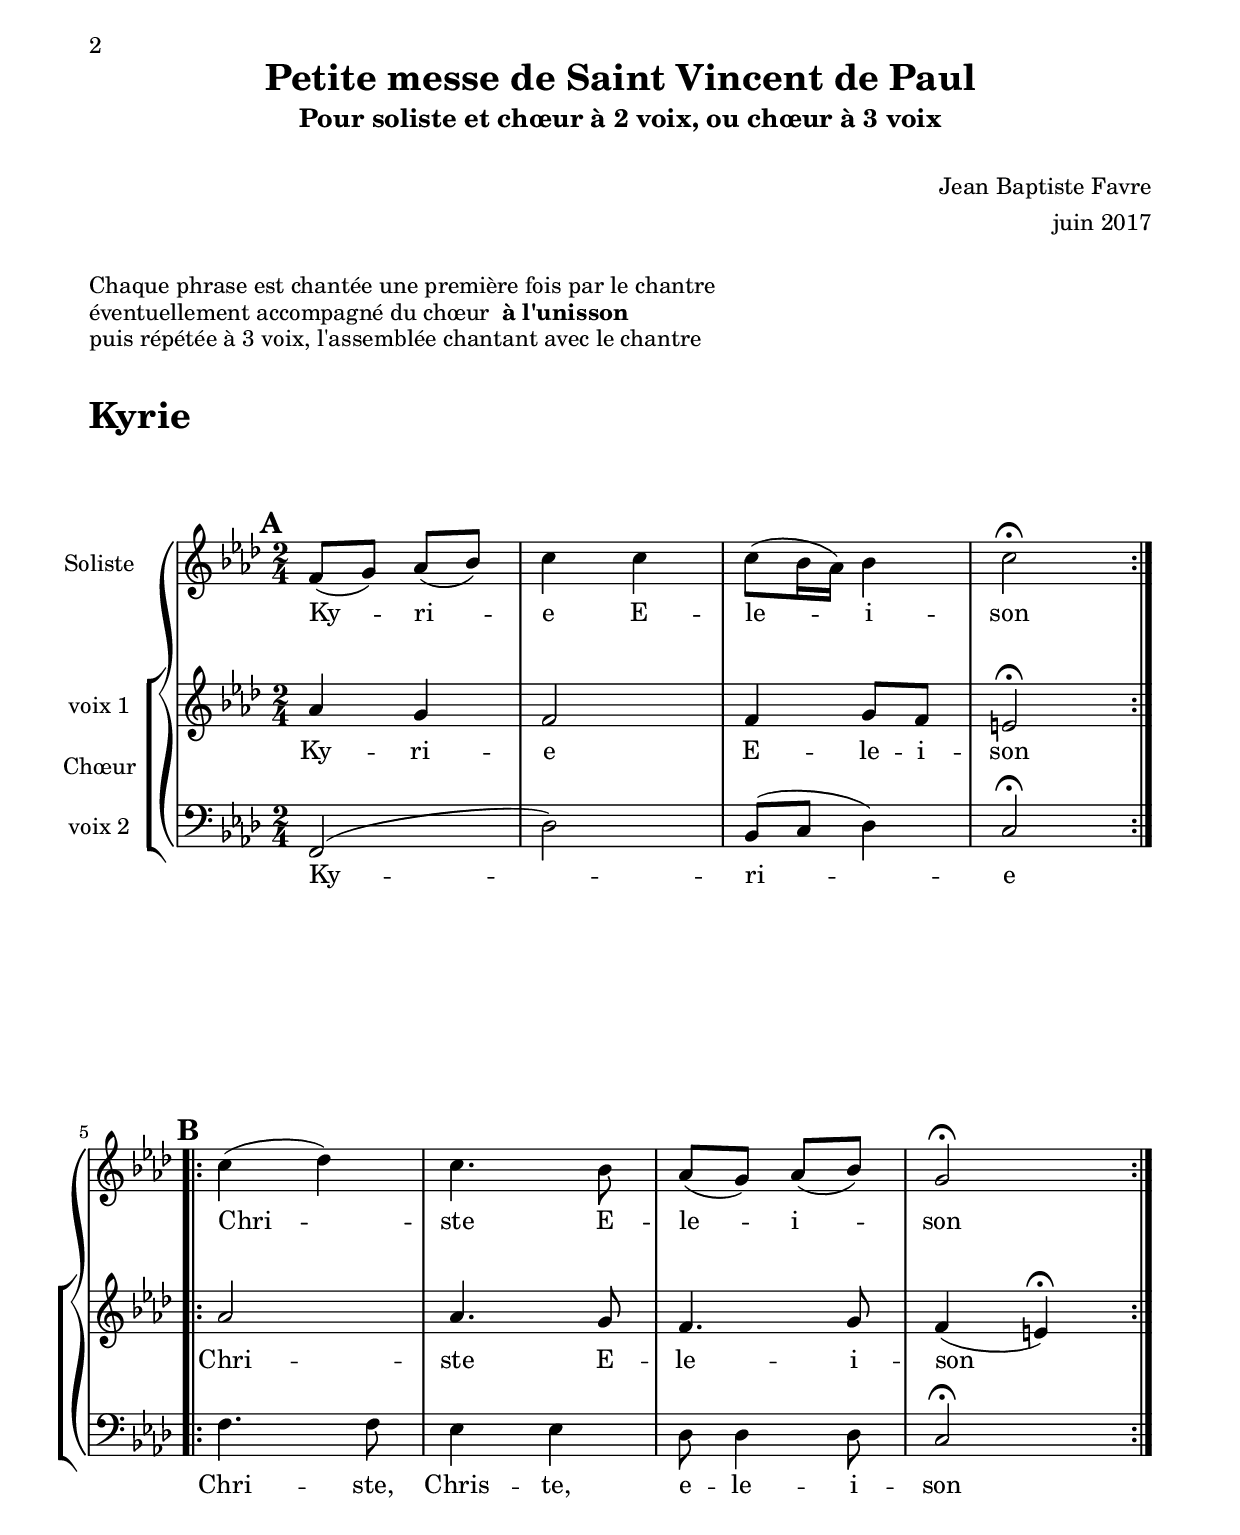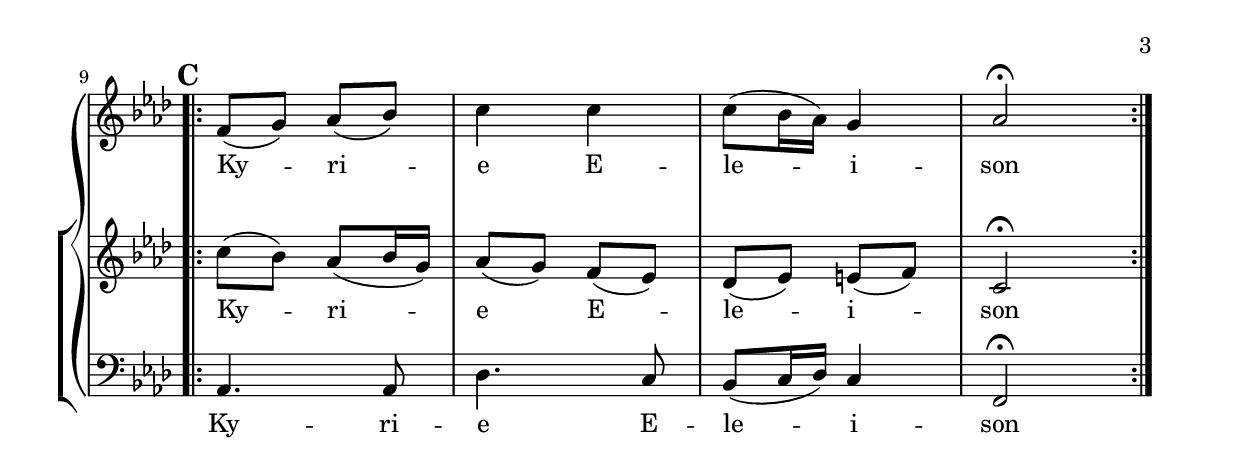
\version "2.18.2"

% Beginning layout directives
\paper {
  paper-width = 21.0\cm
  paper-height = 29.7\cm
  left-margin = 1.5\cm
  right-margin = 1.5\cm
  top-margin = 2\cm
  bottom-margin = 2\cm
  print-all-headers = true
  max-systems-per-page = 4
}

setStaffElements = {
  \override Staff.BarLine #'hair-thickness = #1
  \override Staff.BarLine #'thick-thickness = #5
  \override Staff.MultiMeasureRest #'font-size = #-1.5
}
% End of layout directives

% Beginning specific piece directives
\header {
  title = "Petite messe de Saint Vincent de Paul"
  subtitle = "Pour soliste et chœur à 2 voix, ou chœur à 3 voix"
  composer = \markup { \vspace #2 "Jean Baptiste Favre" \vspace #1 }
  arranger = "juillet 2017"
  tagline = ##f
}

\book {
  \markup { \vspace #1 }
  \bookpart {
  \header {
    title = "Petite messe de Saint Vincent de Paul"
    subtitle = "Pour soliste et chœur à 2 voix, ou chœur à 3 voix"
    composer = \markup { \vspace #2 "Jean Baptiste Favre" \vspace #1 }
    arranger = "juin 2017"
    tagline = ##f
  }
  \markup { \vspace #1 }
  \markup { "Chaque phrase est chantée une première fois par le chantre" }
  \markup { "éventuellement accompagné du chœur " \bold "à l'unisson" }
  \markup { "puis répétée à 3 voix, l'assemblée chantant avec le chantre" }
  \markup { \vspace #1 }

  \score {
    \header {
      arranger = "juin 2017"
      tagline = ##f
      piece = \markup { \fontsize #4 \bold "Kyrie" }
    }
    \new GrandStaff <<
      \new Staff \with {
        instrumentName = \markup \column { "Soliste" }
      } <<
        \key f \minor
        \time 2/4
        \clef treble
        \new Voice = "soliste" {
          \relative c' {
            \mark \default
            \repeat volta 2 { f8 (g) aes (bes) c4 c c8 (bes16 aes) bes4 c2\fermata } | \break
            \mark \default
            \repeat volta 2 { c4 (des) c4. bes8 aes (g) aes (bes) g2\fermata } | \break
            \mark \default
            \repeat volta 2 { f8 (g) aes (bes) c4 c c8 (bes16 aes) g4 aes2\fermata }
          }
        }
        \new Lyrics \lyricsto "soliste" {
          Ky -- ri -- e E -- le -- i -- son
          Chri -- ste E -- le -- i -- son
          Ky -- ri -- e E -- le -- i -- son
        }
      >>
      \new ChoirStaff \with {
        instrumentName = \markup {\left-align "Chœur"}
      } <<
        \new Staff \with {
          instrumentName = \markup {\right-align "voix 1"}
        } {
        \key f \minor
        \time 2/4
        \clef treble
          \new Voice = "femmes" {
            \relative c' {
              aes'4 g f2 f4 g8 f8 e2\fermata
              aes2 aes4. g8 f4. g8 f4 (e)\fermata
              c'8 (bes) aes8 (bes16 g16) aes8 (g) f (ees) des (ees) e (f) c2\fermata
            }
          }
        }
        \new Lyrics \lyricsto "femmes" {
          Ky -- ri -- e E -- le -- i -- son
          Chri -- ste E -- le -- i -- son
          Ky -- ri -- e E -- le -- i -- son
        }
        \new Staff \with {
          instrumentName = \markup {\right-align "voix 2"}
        } {
        \key f \minor
        \time 2/4
        \clef bass
          \new Voice = "hommes" {
            \relative c {
              f,2 (des') bes8 (c des4) c2\fermata
              f4. f8 ees4 ees des8 des4 des8 c2\fermata
              aes4. aes8 des4. c8 bes8 (c16 des16) c4 f,2\fermata
            }
          }
        }
        \new Lyrics \lyricsto "hommes" {
          Ky -- ri -- e
          Chri -- ste, Chris -- te, e -- le -- i -- son
          Ky -- ri -- e E -- le -- i -- son
        }
      >>
    >>
  
    \layout {
      ragged-last = ##f
      \context {
        \Score
          defaultBarType = "" 
      }
    }
    \midi { }
  }
}

}